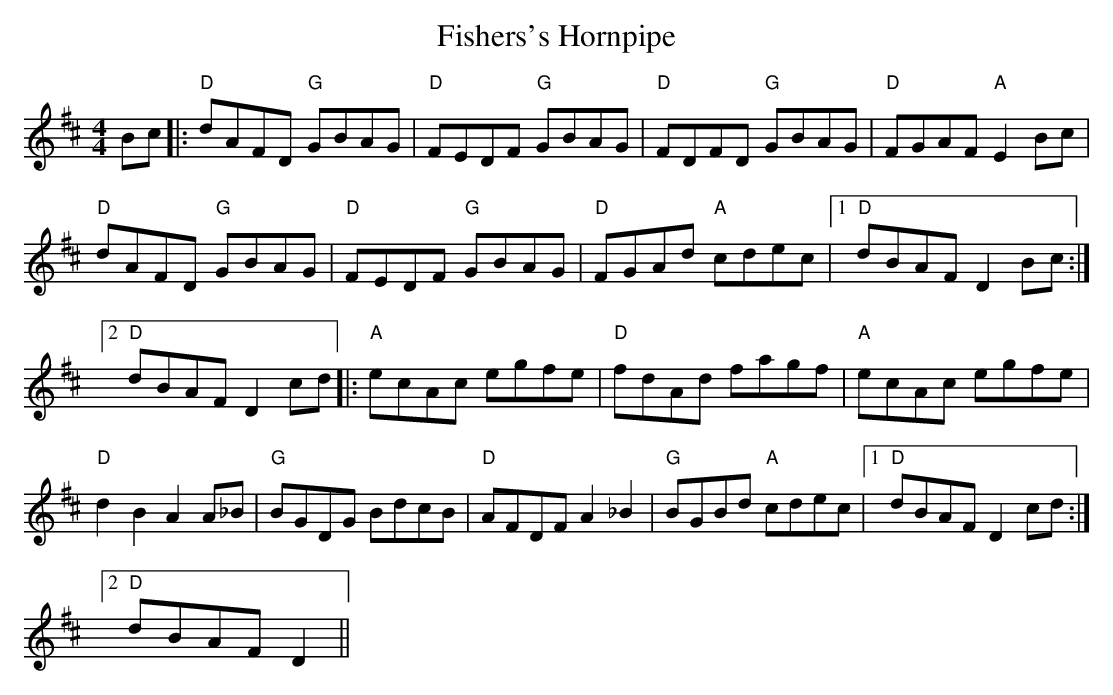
X:1
T:Fishers's Hornpipe
M:4/4
L:1/4
K:D
B/2c/2|:"D"d/2A/2F/2D/2 "G"G/2B/2A/2G/2|"D"F/2E/2D/2F/2 "G"G/2B/2A/2G/2|\
"D"F/2D/2F/2D/2 "G"G/2B/2A/2G/2|"D"F/2G/2A/2F/2 "A"EB/2c/2|
"D"d/2A/2F/2D/2 "G"G/2B/2A/2G/2|"D"F/2E/2D/2F/2 "G"G/2B/2A/2G/2|\
"D"F/2G/2A/2d/2 "A"c/2d/2e/2c/2| [1"D"d/2B/2A/2F/2 DB/2c/2:|
[2"D"d/2B/2A/2F/2 Dc/2d/2|:"A"e/2c/2A/2c/2 e/2g/2f/2e/2|\
"D"f/2d/2A/2d/2 f/2a/2g/2f/2|"A"e/2c/2A/2c/2 e/2g/2f/2e/2|
"D"dB AA/2_B/2|"G"B/2G/2D/2G/2 B/2d/2c/2B/2|"D"A/2F/2D/2F/2 A_B|\
"G"B/2G/2B/2d/2 "A"c/2d/2e/2c/2| [1"D"d/2B/2A/2F/2 Dc/2d/2:|
[2"D"d/2B/2A/2F/2 D||
